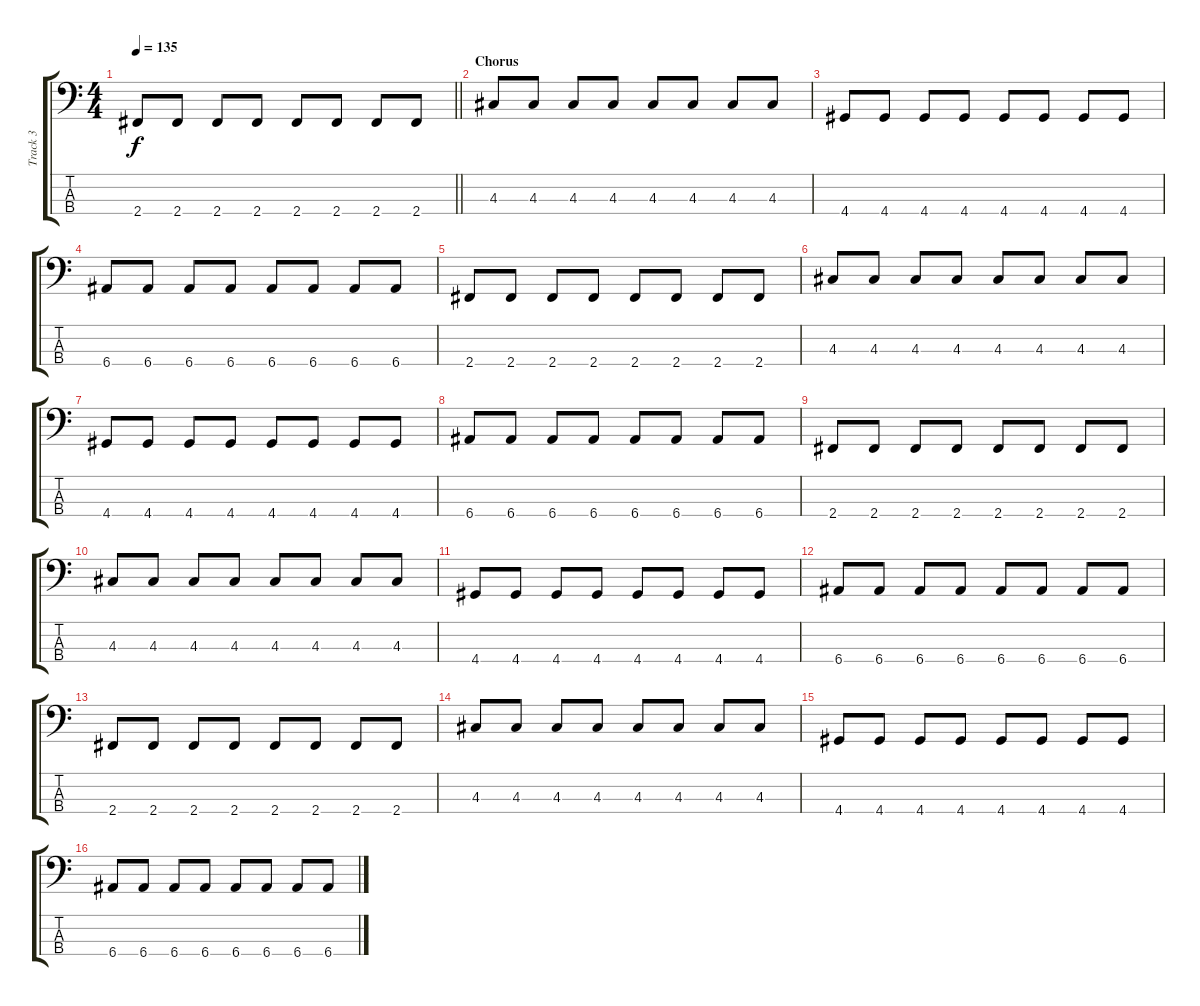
\track ("Track 3" "Track 3") {instrument electricbasspick}
\staff {score tabs}
\tuning (G2 D2 A1 E1) {hide}
\ts (4 4)
\tempo 135
\clef f4
\barLineRight lightlight
\ks c
2.4.8{dy f} 2.4.8 2.4.8 2.4.8 2.4.8 2.4.8 2.4.8 2.4.8 |
\section ("" "Chorus")
4.3.8 4.3.8 4.3.8 4.3.8 4.3.8 4.3.8 4.3.8 4.3.8 |
4.4.8 4.4.8 4.4.8 4.4.8 4.4.8 4.4.8 4.4.8 4.4.8 |
6.4.8 6.4.8 6.4.8 6.4.8 6.4.8 6.4.8 6.4.8 6.4.8 |
2.4.8 2.4.8 2.4.8 2.4.8 2.4.8 2.4.8 2.4.8 2.4.8 |
4.3.8 4.3.8 4.3.8 4.3.8 4.3.8 4.3.8 4.3.8 4.3.8 |
4.4.8 4.4.8 4.4.8 4.4.8 4.4.8 4.4.8 4.4.8 4.4.8 |
6.4.8 6.4.8 6.4.8 6.4.8 6.4.8 6.4.8 6.4.8 6.4.8 |
2.4.8 2.4.8 2.4.8 2.4.8 2.4.8 2.4.8 2.4.8 2.4.8 |
4.3.8 4.3.8 4.3.8 4.3.8 4.3.8 4.3.8 4.3.8 4.3.8 |
4.4.8 4.4.8 4.4.8 4.4.8 4.4.8 4.4.8 4.4.8 4.4.8 |
6.4.8 6.4.8 6.4.8 6.4.8 6.4.8 6.4.8 6.4.8 6.4.8 |
2.4.8 2.4.8 2.4.8 2.4.8 2.4.8 2.4.8 2.4.8 2.4.8 |
4.3.8 4.3.8 4.3.8 4.3.8 4.3.8 4.3.8 4.3.8 4.3.8 |
4.4.8 4.4.8 4.4.8 4.4.8 4.4.8 4.4.8 4.4.8 4.4.8 |
6.4.8 6.4.8 6.4.8 6.4.8 6.4.8 6.4.8 6.4.8 6.4.8
